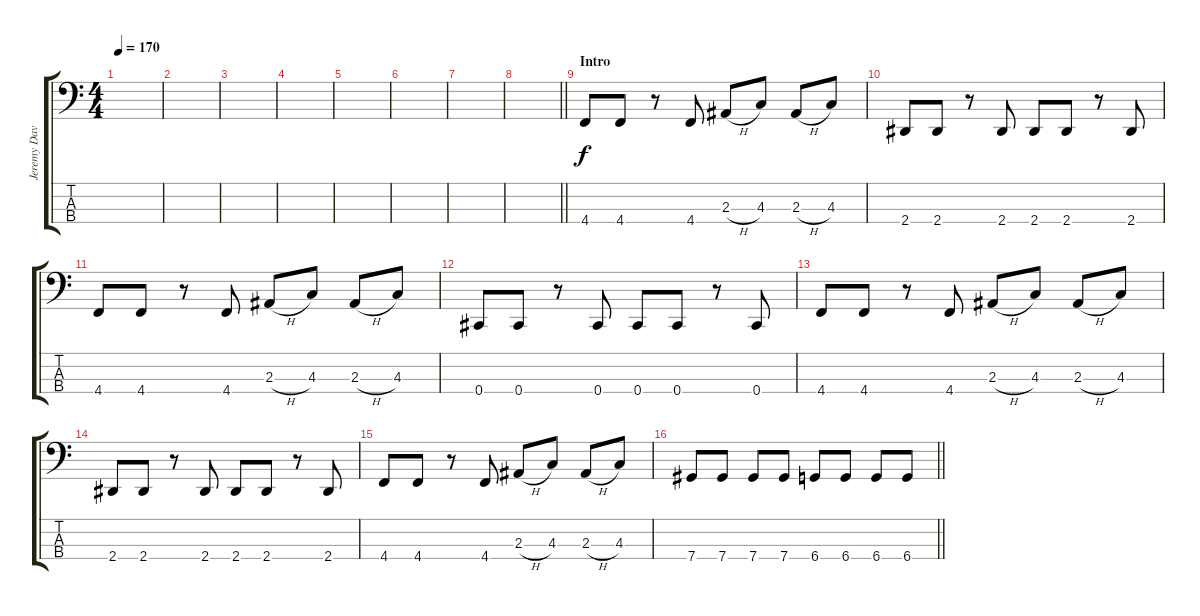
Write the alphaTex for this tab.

\track ("Jeremy Davis (Bass)" "Jeremy Dav") {instrument electricbassfinger}
\staff {score tabs}
\tuning (Gb2 Db2 Ab1 Db1) {hide}
\ts (4 4)
\tempo 170
\clef f4
\ks c
|
|
|
|
|
|
|
\barLineRight lightlight
|
\section ("" "Intro")
4.4.8 4.4.8 r.8 4.4.8 2.3{h}.8 4.3.8 2.3{h}.8 4.3.8 |
2.4.8 2.4.8 r.8 2.4.8 2.4.8 2.4.8 r.8 2.4.8 |
4.4.8 4.4.8 r.8 4.4.8 2.3{h}.8 4.3.8 2.3{h}.8 4.3.8 |
0.4.8 0.4.8 r.8 0.4.8 0.4.8 0.4.8 r.8 0.4.8 |
4.4.8 4.4.8 r.8 4.4.8 2.3{h}.8 4.3.8 2.3{h}.8 4.3.8 |
2.4.8 2.4.8 r.8 2.4.8 2.4.8 2.4.8 r.8 2.4.8 |
4.4.8 4.4.8 r.8 4.4.8 2.3{h}.8 4.3.8 2.3{h}.8 4.3.8 |
\barLineRight lightlight
7.4.8 7.4.8 7.4.8 7.4.8 6.4.8 6.4.8 6.4.8 6.4.8
